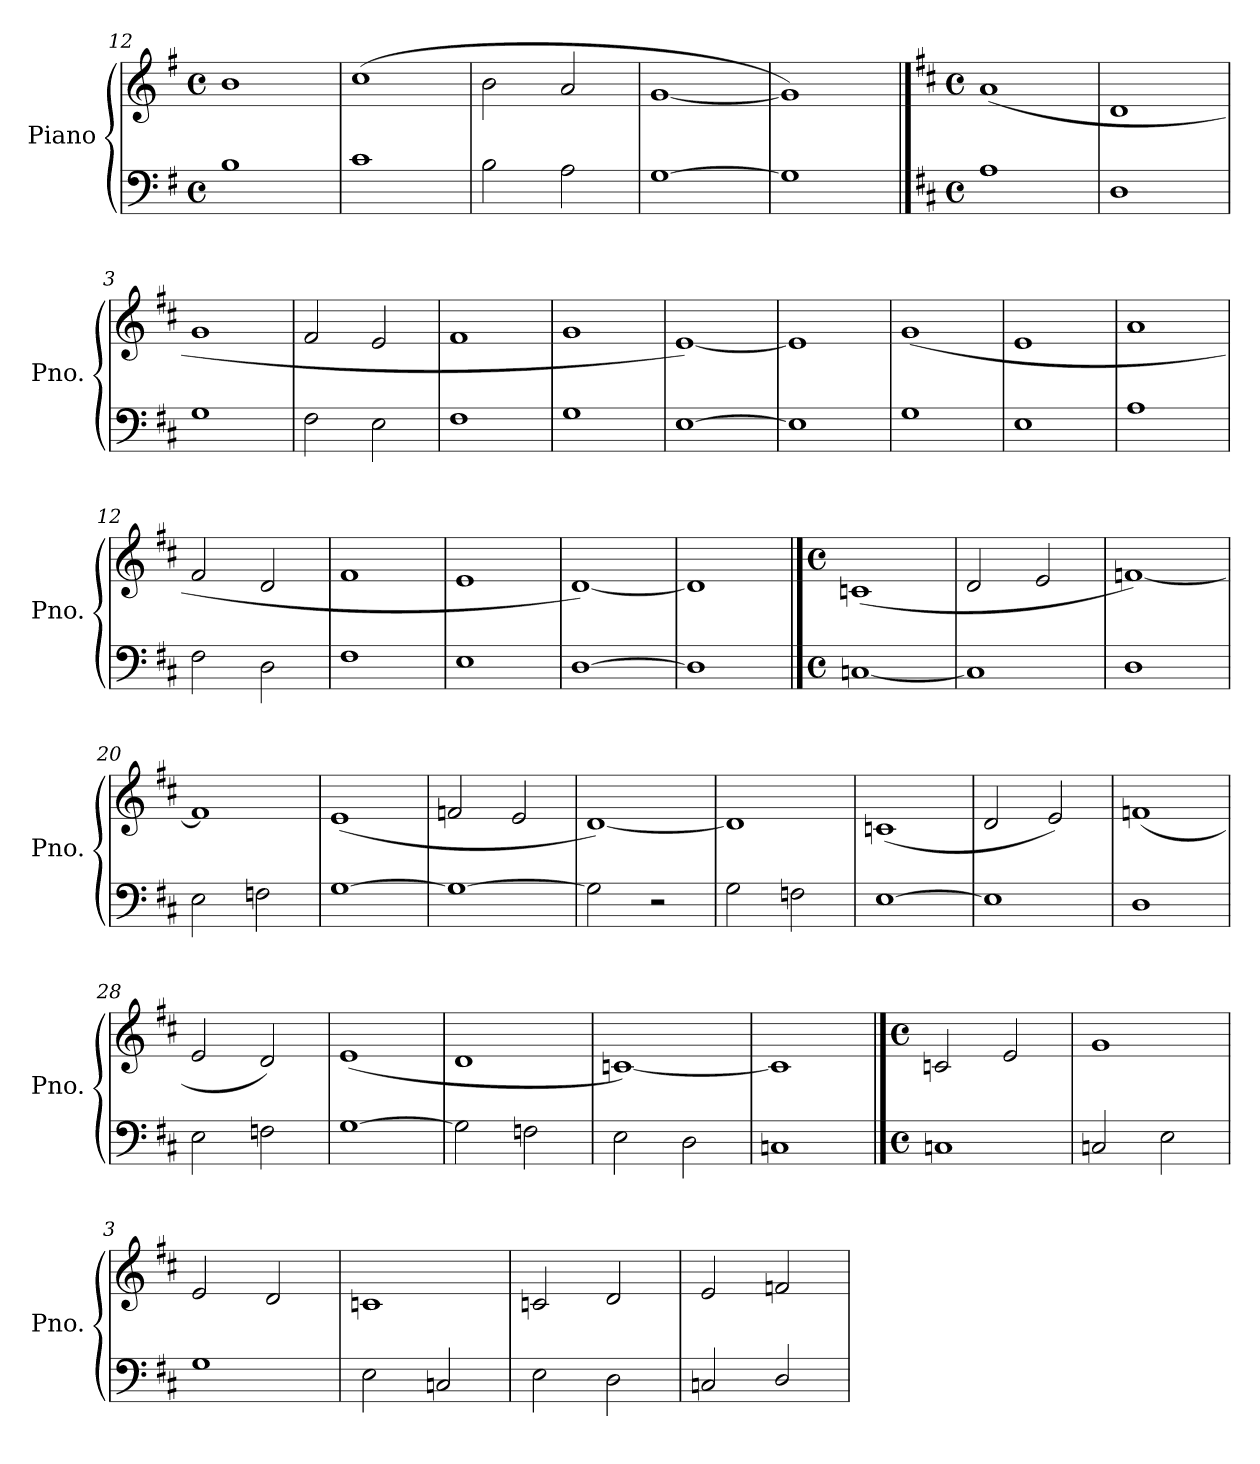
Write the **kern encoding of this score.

**kern	**kern
*part1	*part1
*staff2	*staff1
*I"Piano	*
*I'Pno.	*
*clefF4	*clefG2
*k[f#]	*k[f#]
*M4/4	*M4/4
*met(c)	*met(c)
=12	=12
1B	1b
=13	=13
1c	(>1cc
=14	=14
2B\	2b\
2A\	2a/
=15	=15
[1G	[1g
=16	=16
1G]	1g])
!!LO:LB:g=z
==1	==1
*k[f#c#]	*k[f#c#]
*M4/4	*M4/4
*met(c)	*met(c)
1A	(>1a
=2	=2
1D	1d
=3	=3
1G	1g
=4	=4
2F#\	2f#/
2E\	2e/
=5	=5
1F#	1f#
=6	=6
1G	1g
=7	=7
[1E	[1e)
=8	=8
1E]	1e]
=9	=9
1G	(>1g
=10	=10
1E	1e
!!LO:LB:g=z
=11	=11
1A	1a
=12	=12
2F#\	2f#/
2D\	2d/
=13	=13
1F#	1f#
=14	=14
1E	1e
=15	=15
[1D	[1d)
=16	=16
1D]	1d]
!!LO:LB:g=z
==17	==17
*M4/4	*M4/4
*met(c)	*met(c)
[1Cn	(<1cn
=18	=18
1C]	2d/
.	2e/
=19	=19
1D	[1fn)
=20	=20
2E\	1f]
2Fn\	.
=21	=21
[1G	(<1e
=22	=22
1G_	2fn/
.	2e/
=23	=23
2G\]	[1d)
2r	.
=24	=24
2G\	1d]
2Fn\	.
!!LO:LB:g=z
=25	=25
[1E	(<1cn
=26	=26
1E]	2d/
.	2e/)
=27	=27
1D	(<1fn
=28	=28
2E\	2e/
2Fn\	2d/)
=29	=29
[1G	(<1e
=30	=30
2G\]	1d
2Fn\	.
=31	=31
2E\	[1cn)
2D\	.
=32	=32
1Cn	1c]
!!LO:PB:g=z
==1	==1
*M4/4	*M4/4
*met(c)	*met(c)
1Cn	2cn/
.	2e/
=2	=2
2Cn/	1g
2E\	.
=3	=3
1G	2e/
.	2d/
=4	=4
2E\	1cn
2Cn/	.
=5	=5
2E\	2cn/
2D\	2d/
=6	=6
2Cn/	2e/
2D/	2fn/
=	=
*-	*-
